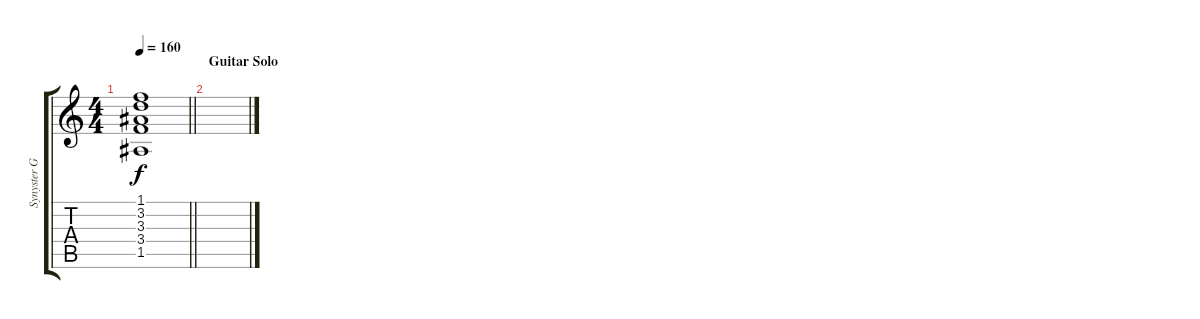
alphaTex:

\track ("Synyster Gates Acoustic" "Synyster G") {instrument acousticguitarsteel}
\staff {score tabs}
\tuning (E4 B3 G3 D3 A2 D2) {hide}
\ts (4 4)
\tempo 160
\clef g2
\barLineRight lightlight
\ks c
(1.1{t} 3.2{t} 3.3{t} 3.4{t} 1.5{t}).1{dy f} |
\section ("" "Guitar Solo")
